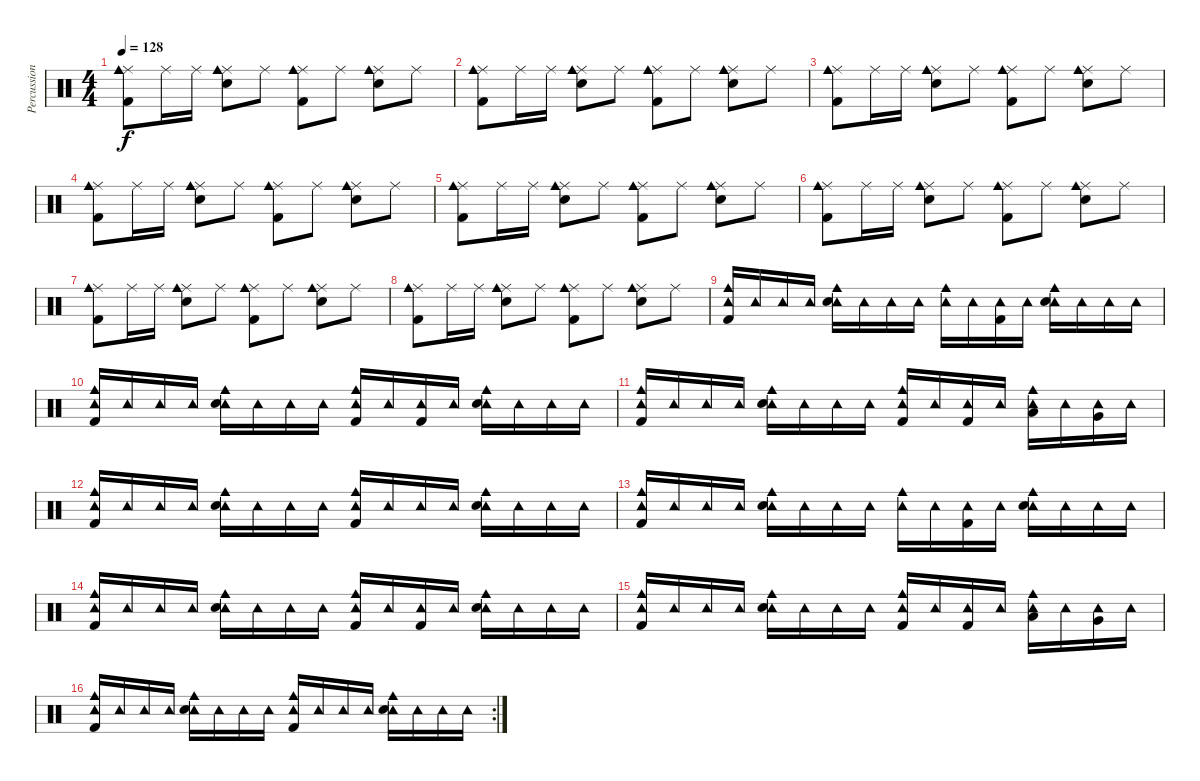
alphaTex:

\track ("Percussion" "Percussion") {instrument percussion}
\staff {score}
\articulation defaults
\ts (4 4)
\tempo 128
\clef neutral
\ks c
("Ride (middle)" "Kick (hit) 2" "Cowbell medium (hit)").8{dy f} "Ride (middle)".16 "Ride (middle)".16 ("Ride (middle)" "Snare (hit) 2" "Cowbell medium (hit)").8 "Ride (middle)".8 ("Ride (middle)" "Kick (hit) 2" "Cowbell medium (hit)").8 "Ride (middle)".8 ("Ride (middle)" "Snare (hit) 2" "Cowbell medium (hit)").8 "Ride (middle)".8 |
("Ride (middle)" "Kick (hit) 2" "Cowbell medium (hit)").8 "Ride (middle)".16 "Ride (middle)".16 ("Ride (middle)" "Snare (hit) 2" "Cowbell medium (hit)").8 "Ride (middle)".8 ("Ride (middle)" "Kick (hit) 2" "Cowbell medium (hit)").8 "Ride (middle)".8 ("Ride (middle)" "Snare (hit) 2" "Cowbell medium (hit)").8 "Ride (middle)".8 |
("Ride (middle)" "Kick (hit) 2" "Cowbell medium (hit)").8 "Ride (middle)".16 "Ride (middle)".16 ("Ride (middle)" "Snare (hit) 2" "Cowbell medium (hit)").8 "Ride (middle)".8 ("Ride (middle)" "Kick (hit) 2" "Cowbell medium (hit)").8 "Ride (middle)".8 ("Ride (middle)" "Snare (hit) 2" "Cowbell medium (hit)").8 "Ride (middle)".8 |
("Ride (middle)" "Kick (hit) 2" "Cowbell medium (hit)").8 "Ride (middle)".16 "Ride (middle)".16 ("Ride (middle)" "Snare (hit) 2" "Cowbell medium (hit)").8 "Ride (middle)".8 ("Ride (middle)" "Kick (hit) 2" "Cowbell medium (hit)").8 "Ride (middle)".8 ("Ride (middle)" "Snare (hit) 2" "Cowbell medium (hit)").8 "Ride (middle)".8 |
("Ride (middle)" "Kick (hit) 2" "Cowbell medium (hit)").8 "Ride (middle)".16 "Ride (middle)".16 ("Ride (middle)" "Snare (hit) 2" "Cowbell medium (hit)").8 "Ride (middle)".8 ("Ride (middle)" "Kick (hit) 2" "Cowbell medium (hit)").8 "Ride (middle)".8 ("Ride (middle)" "Snare (hit) 2" "Cowbell medium (hit)").8 "Ride (middle)".8 |
("Ride (middle)" "Kick (hit) 2" "Cowbell medium (hit)").8 "Ride (middle)".16 "Ride (middle)".16 ("Ride (middle)" "Snare (hit) 2" "Cowbell medium (hit)").8 "Ride (middle)".8 ("Ride (middle)" "Kick (hit) 2" "Cowbell medium (hit)").8 "Ride (middle)".8 ("Ride (middle)" "Snare (hit) 2" "Cowbell medium (hit)").8 "Ride (middle)".8 |
("Ride (middle)" "Kick (hit) 2" "Cowbell medium (hit)").8 "Ride (middle)".16 "Ride (middle)".16 ("Ride (middle)" "Snare (hit) 2" "Cowbell medium (hit)").8 "Ride (middle)".8 ("Ride (middle)" "Kick (hit) 2" "Cowbell medium (hit)").8 "Ride (middle)".8 ("Ride (middle)" "Snare (hit) 2" "Cowbell medium (hit)").8 "Ride (middle)".8 |
("Ride (middle)" "Kick (hit) 2" "Cowbell medium (hit)").8 "Ride (middle)".16 "Ride (middle)".16 ("Ride (middle)" "Snare (hit) 2" "Cowbell medium (hit)").8 "Ride (middle)".8 ("Ride (middle)" "Kick (hit) 2" "Cowbell medium (hit)").8 "Ride (middle)".8 ("Ride (middle)" "Snare (hit) 2" "Cowbell medium (hit)").8 "Ride (middle)".8 |
("Tambourine (hit)" "Kick (hit) 2" "Cowbell medium (hit)").16 "Tambourine (hit)".16 "Tambourine (hit)".16 "Tambourine (hit)".16 ("Tambourine (hit)" "Snare (hit) 2" "Cowbell medium (hit)").16 "Tambourine (hit)".16 "Tambourine (hit)".16 "Tambourine (hit)".16 ("Tambourine (hit)" "Cowbell medium (hit)").16 "Tambourine (hit)".16 ("Tambourine (hit)" "Kick (hit) 2").16 "Tambourine (hit)".16 ("Tambourine (hit)" "Snare (hit) 2" "Cowbell medium (hit)").16 "Tambourine (hit)".16 "Tambourine (hit)".16 "Tambourine (hit)".16 |
("Tambourine (hit)" "Kick (hit) 2" "Cowbell medium (hit)").16 "Tambourine (hit)".16 "Tambourine (hit)".16 "Tambourine (hit)".16 ("Tambourine (hit)" "Snare (hit) 2" "Cowbell medium (hit)").16 "Tambourine (hit)".16 "Tambourine (hit)".16 "Tambourine (hit)".16 ("Tambourine (hit)" "Kick (hit) 2" "Cowbell medium (hit)").16 "Tambourine (hit)".16 ("Tambourine (hit)" "Kick (hit) 2").16 "Tambourine (hit)".16 ("Tambourine (hit)" "Snare (hit) 2" "Cowbell medium (hit)").16 "Tambourine (hit)".16 "Tambourine (hit)".16 "Tambourine (hit)".16 |
("Tambourine (hit)" "Kick (hit) 2" "Cowbell medium (hit)").16 "Tambourine (hit)".16 "Tambourine (hit)".16 "Tambourine (hit)".16 ("Tambourine (hit)" "Snare (hit) 2" "Cowbell medium (hit)").16 "Tambourine (hit)".16 "Tambourine (hit)".16 "Tambourine (hit)".16 ("Tambourine (hit)" "Kick (hit) 2" "Cowbell medium (hit)").16 "Tambourine (hit)".16 ("Tambourine (hit)" "Kick (hit) 2").16 "Tambourine (hit)".16 ("Tambourine (hit)" "Low Tom (hit)" "Cowbell medium (hit)").16 "Tambourine (hit)".16 ("Tambourine (hit)" "Very Low Tom (hit)").16 "Tambourine (hit)".16 |
("Tambourine (hit)" "Kick (hit) 2" "Cowbell medium (hit)").16 "Tambourine (hit)".16 "Tambourine (hit)".16 "Tambourine (hit)".16 ("Tambourine (hit)" "Snare (hit) 2" "Cowbell medium (hit)").16 "Tambourine (hit)".16 "Tambourine (hit)".16 "Tambourine (hit)".16 ("Tambourine (hit)" "Kick (hit) 2" "Cowbell medium (hit)").16 "Tambourine (hit)".16 "Tambourine (hit)".16 "Tambourine (hit)".16 ("Tambourine (hit)" "Snare (hit) 2" "Cowbell medium (hit)").16 "Tambourine (hit)".16 "Tambourine (hit)".16 "Tambourine (hit)".16 |
("Tambourine (hit)" "Kick (hit) 2" "Cowbell medium (hit)").16 "Tambourine (hit)".16 "Tambourine (hit)".16 "Tambourine (hit)".16 ("Tambourine (hit)" "Snare (hit) 2" "Cowbell medium (hit)").16 "Tambourine (hit)".16 "Tambourine (hit)".16 "Tambourine (hit)".16 ("Tambourine (hit)" "Cowbell medium (hit)").16 "Tambourine (hit)".16 ("Tambourine (hit)" "Kick (hit) 2").16 "Tambourine (hit)".16 ("Tambourine (hit)" "Snare (hit) 2" "Cowbell medium (hit)").16 "Tambourine (hit)".16 "Tambourine (hit)".16 "Tambourine (hit)".16 |
("Tambourine (hit)" "Kick (hit) 2" "Cowbell medium (hit)").16 "Tambourine (hit)".16 "Tambourine (hit)".16 "Tambourine (hit)".16 ("Tambourine (hit)" "Snare (hit) 2" "Cowbell medium (hit)").16 "Tambourine (hit)".16 "Tambourine (hit)".16 "Tambourine (hit)".16 ("Tambourine (hit)" "Kick (hit) 2" "Cowbell medium (hit)").16 "Tambourine (hit)".16 ("Tambourine (hit)" "Kick (hit) 2").16 "Tambourine (hit)".16 ("Tambourine (hit)" "Snare (hit) 2" "Cowbell medium (hit)").16 "Tambourine (hit)".16 "Tambourine (hit)".16 "Tambourine (hit)".16 |
("Tambourine (hit)" "Kick (hit) 2" "Cowbell medium (hit)").16 "Tambourine (hit)".16 "Tambourine (hit)".16 "Tambourine (hit)".16 ("Tambourine (hit)" "Snare (hit) 2" "Cowbell medium (hit)").16 "Tambourine (hit)".16 "Tambourine (hit)".16 "Tambourine (hit)".16 ("Tambourine (hit)" "Kick (hit) 2" "Cowbell medium (hit)").16 "Tambourine (hit)".16 ("Tambourine (hit)" "Kick (hit) 2").16 "Tambourine (hit)".16 ("Tambourine (hit)" "Low Tom (hit)" "Cowbell medium (hit)").16 "Tambourine (hit)".16 ("Tambourine (hit)" "Very Low Tom (hit)").16 "Tambourine (hit)".16 |
\rc 2
("Tambourine (hit)" "Kick (hit) 2" "Cowbell medium (hit)").16 "Tambourine (hit)".16 "Tambourine (hit)".16 "Tambourine (hit)".16 ("Tambourine (hit)" "Snare (hit) 2" "Cowbell medium (hit)").16 "Tambourine (hit)".16 "Tambourine (hit)".16 "Tambourine (hit)".16 ("Tambourine (hit)" "Kick (hit) 2" "Cowbell medium (hit)").16 "Tambourine (hit)".16 "Tambourine (hit)".16 "Tambourine (hit)".16 ("Tambourine (hit)" "Snare (hit) 2" "Cowbell medium (hit)").16 "Tambourine (hit)".16 "Tambourine (hit)".16 "Tambourine (hit)".16
